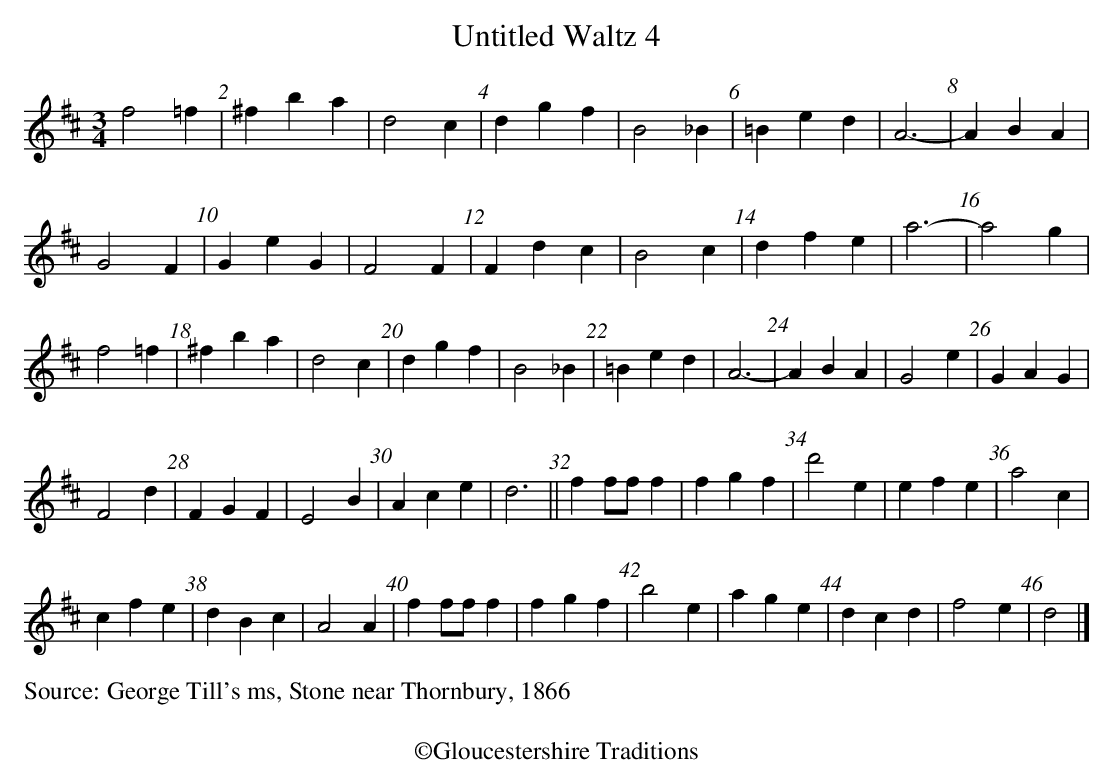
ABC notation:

X:1
T:Untitled Waltz 4
M:3/4
L:1/4
K:D
f2=f | ^fba | d2c | dgf | B2_B | =Bed | A3- |ABA |
G2F | GeG | F2F | Fdc | B2c | dfe | a3- | a2g |
f2=f | ^fba | d2c | dgf | B2_B | =Bed | A3-|ABA | G2e | GAG |
F2d | FGF | E2B | Ace | d3 ||ff/f/f | fgf | d'2e | efe |  a2c |
 cfe | dBc | A2A | ff/f/f | fgf  | b2e | age | dcd | f2e | d2 |]
